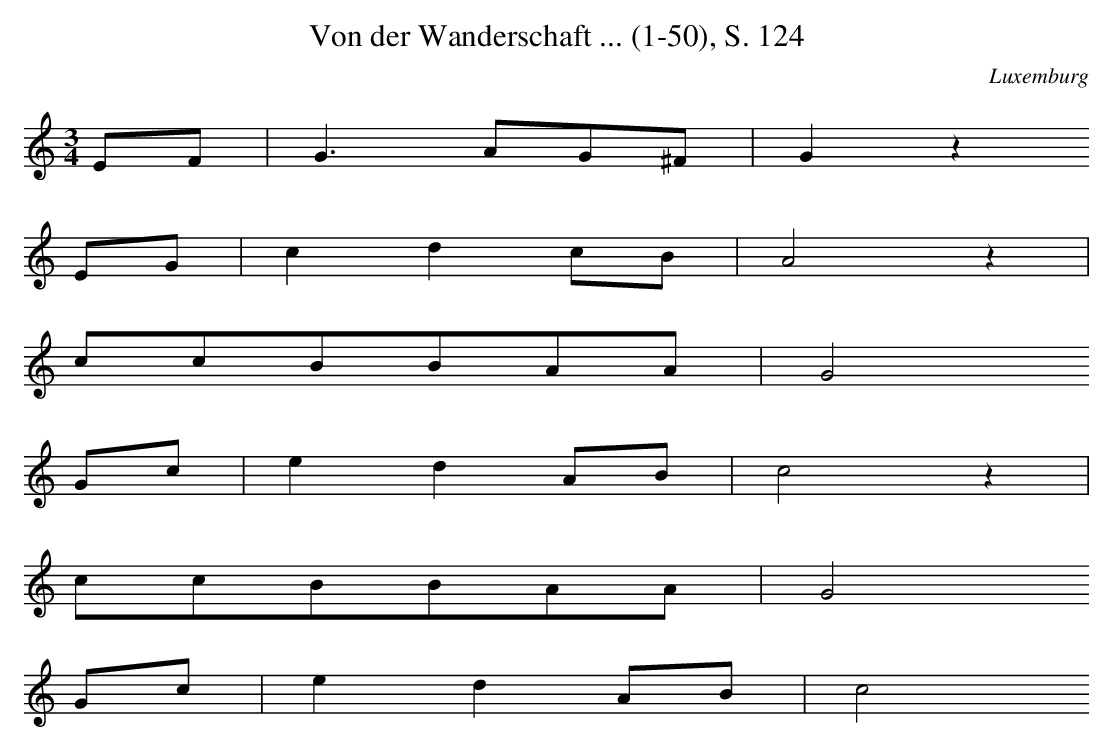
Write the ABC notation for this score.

X:1
T: Von der Wanderschaft ... (1-50), S. 124
O: Luxemburg
M: 3/4
L: 1/8
K: C
EF | G3AG^F | G2z2
EG | c2d2cB | A4z2 |
ccBBAA | G4
Gc | e2d2AB | c4z2 |
ccBBAA | G4
Gc | e2d2AB | c4
